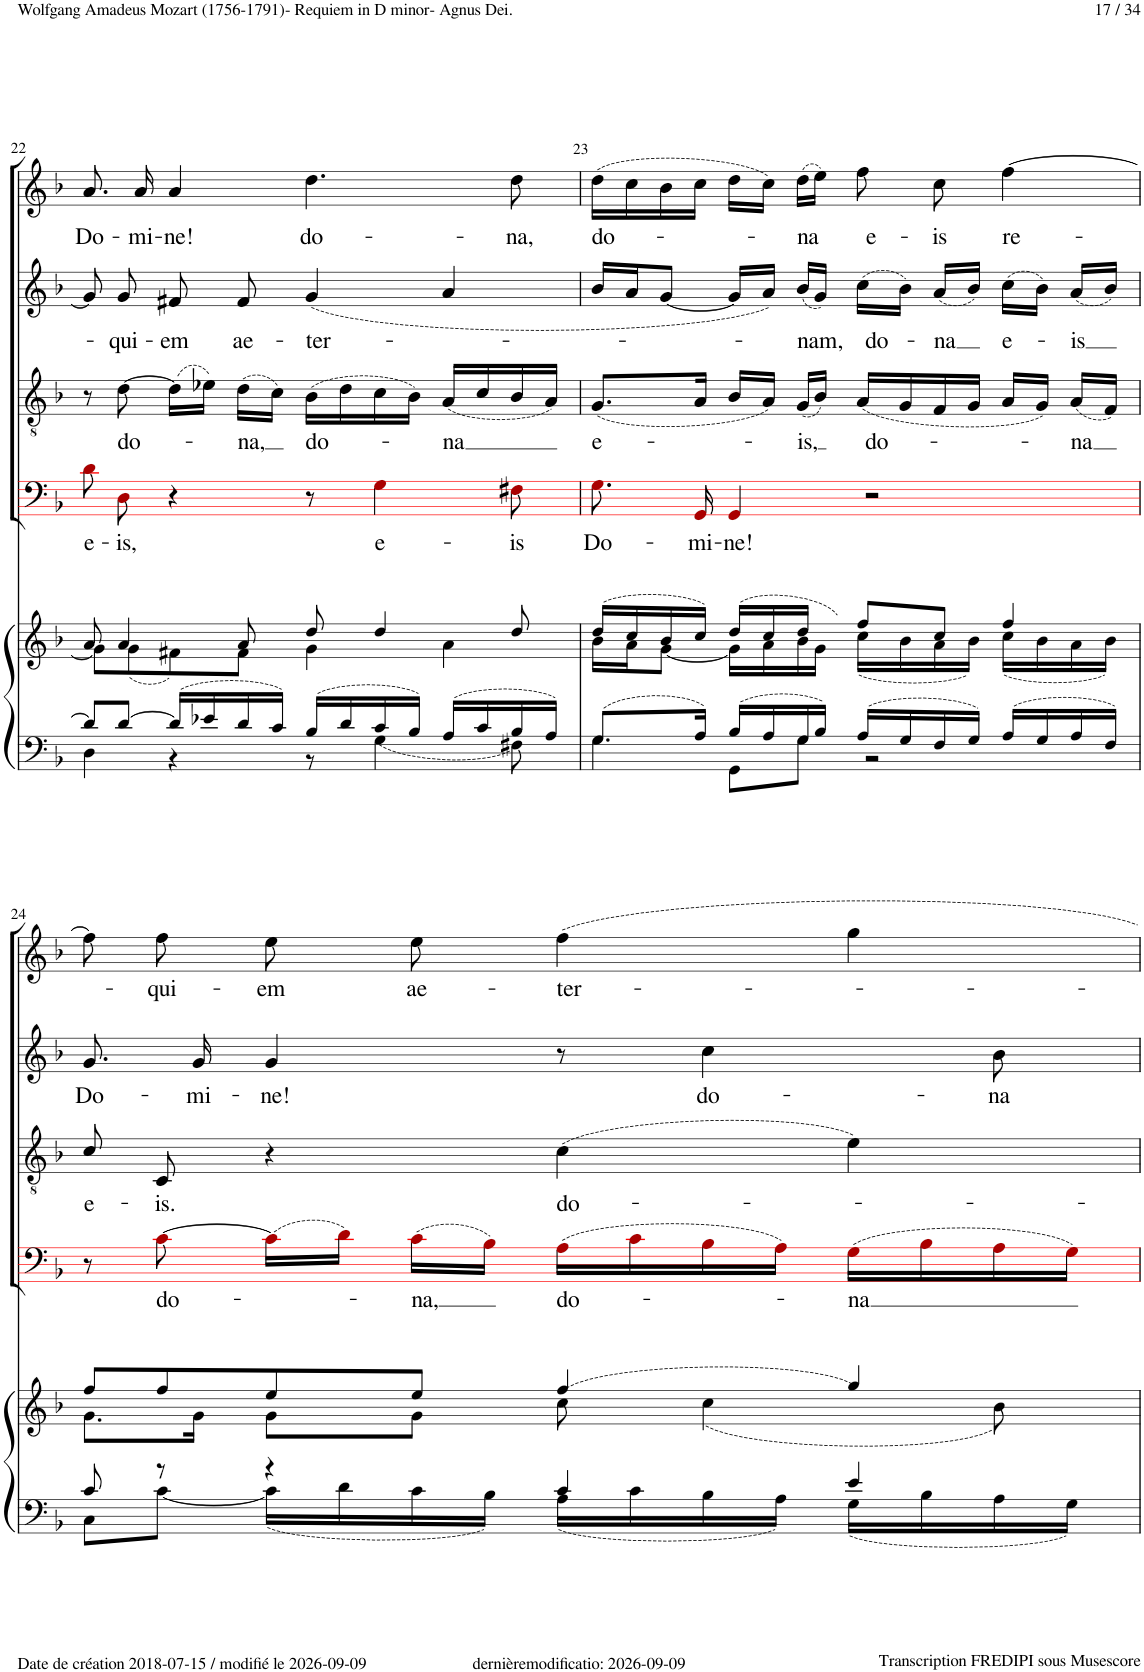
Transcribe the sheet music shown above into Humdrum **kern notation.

**kern	**kern	**kern	**text	**kern	**text	**kern	**text	**kern	**text
*part5	*part5	*part4	*part4	*part3	*part3	*part2	*part2	*part1	*part1
*staff6	*staff5	*staff4	*staff4	*staff3	*staff3	*staff2	*staff2	*staff1	*staff1
*I"Piano	*	*I"Basse	*	*I"Tenor	*	*I"Alto	*	*I"Soprano	*
*I'Pno	*	*	*	*	*	*	*	*	*
!!LO:PB:g=z
*clefF4	*clefG2	*clefF4	*	*clefGv2	*	*clefG2	*	*clefG2	*
*	*	*ITrd8c14	*	*	*	*	*	*	*
*k[b-]	*k[b-]	*k[b-]	*	*k[b-]	*	*k[b-]	*	*k[b-]	*
*M4/4	*M4/4	*M4/4	*	*M4/4	*	*M4/4	*	*M4/4	*
*met(c)	*met(c)	*met(c)	*	*met(c)	*	*met(c)	*	*met(c)	*
=22	=22	=22	=22	=22	=22	=22	=22	=22	=22
*^	*^	*	*	*	*	*	*	*	*
!	!	!	!	!	!LO:LY:b	!	!	!	!	!	!LO:LY:b
8d/L]	4D\	8a/	8g\L]	8d!i\	e-	8r	.	8g!/]	.	8.a!/	Do-
!	!	!	!	!	!LO:LY:b	!	!LO:LY:b	!	!LO:LY:b	!	!
[8d/J	.	4a/	(8g\	8D!i\	-is,	[8d!\	do-	8g!/	-qui-	.	.
!	!	!	!	!	!	!	!	!	!	!	!LO:LY:b
.	.	.	.	.	.	.	.	.	.	16a!/	-mi-
!	!	!	!	!	!	!	!	!	!LO:LY:b	!	!LO:LY:b
16d/LL]	4r	.	8f#X\)	4r	.	(16d!\LL]	.	8f#X!/	-em	4a!/	-ne!
16e-X/	.	.	.	.	.	16e-X!\JJ)	.	.	.	.	.
!	!	!	!	!	!	!	!LO:LY:b	!	!LO:LY:b	!	!
16d/	.	8a/	8f#\J	.	.	(16d!\LL	-na,	8f#!/	ae-	.	.
16c/JJ	.	.	.	.	.	16c!\JJ)	.	.	.	.	.
!	!	!	!	!	!	!	!LO:LY:b	!	!LO:LY:b	!	!LO:LY:b
16B-/LL	8r	8dd/	4g\	8r	.	(16B-!\LL	do-	(4g!/	-ter-	4.dd!\	do-
16d/	.	.	.	.	.	16d!\	.	.	.	.	.
!	!	!	!	!	!LO:LY:b	!	!	!	!	!	!
16c/	4G\	4dd/	.	4G!i\	e-	16c!\	.	.	.	.	.
16B-/JJ	.	.	.	.	.	16B-!\JJ)	.	.	.	.	.
!	!	!	!	!	!	!	!LO:LY:b	!	!	!	!
16A/LL	.	.	4a\	.	.	(16A!/LL	-na	4a!/	.	.	.
16c/	.	.	.	.	.	16c!/	.	.	.	.	.
!	!	!	!	!	!LO:LY:b	!	!	!	!	!	!LO:LY:b
16B-/	8F#X\	8dd/	.	8F#X!i\	-is	16B-!/	.	.	.	8dd!\	-na,
16A/JJ	.	.	.	.	.	16A!/JJ)	.	.	.	.	.
=23	=23	=23	=23	=23	=23	=23	=23	=23	=23	=23	=23
!LO:N:head=solid	!	!	!	!	!LO:LY:b	!	!LO:LY:b	!	!	!	!LO:LY:b
8.G/L	4G\	(16dd/LL	16b-\LL	8.G!i\	Do-	(8.G!/L	e-	16b-!/LL	.	(16dd!\LL	do-
.	.	16cc/	16a\J	.	.	.	.	16a!/J	.	16cc!\	.
.	.	16b-/	[8g\J	.	.	.	.	[8g!/J	.	16b-!\	.
!	!	!	!	!	!LO:LY:b	!	!	!	!	!	!
16A/Jk	.	16cc/JJ)	.	16GG!i/	-mi-	16A!/Jk	.	.	.	16cc!\JJ	.
!	!	!	!	!	!LO:LY:b	!	!	!	!	!	!
16B-/LL	8GG\L	(16dd/LL	16g\LL]	4GG!i/	-ne!	16B-!/LL	.	16g!/LL]	.	16dd!\LL	.
16A/	.	16cc/	16a\	.	.	16A!/JJ)	.	16a!/JJ)	.	16cc!\JJ)	.
!	!	!	!	!	!	!	!LO:LY:b	!	!LO:LY:b	!	!LO:LY:b
16G/	8G\J	16dd/JJ	16b-\	.	.	(16G!/LL	-is,	(16b-!/LL	-nam,	(16dd!\LL	-na
16B-/JJ	.	16ryy)	16g\JJ	.	.	16B-!/JJ)	.	16g!/JJ)	.	16ee!\JJ)	.
!	!	!	!	!	!	!	!LO:LY:b	!	!LO:LY:b	!	!LO:LY:b
16A/LL	2r	8ff/L	(16cc\LL	2r	.	(16A!/LL	do-	(16cc!\LL	do-	8ff!\	e-
16G/	.	.	16b-\	.	.	16G!/	.	16b-!\JJ)	.	.	.
!	!	!	!	!	!	!	!	!	!LO:LY:b	!	!LO:LY:b
16F/	.	8cc/J	16a\	.	.	16F!/	.	(16a!/LL	-na	8cc!\	-is
16G/JJ	.	.	16b-\JJ)	.	.	16G!/JJ	.	16b-!/JJ)	.	.	.
!	!	!	!	!	!	!	!	!	!LO:LY:b	!	!LO:LY:b
16A/LL	.	4ff/	(16cc\LL	.	.	16A!/LL	.	(16cc!\LL	e-	[4ff!\	re-
16G/	.	.	16b-\	.	.	16G!/JJ)	.	16b-!\JJ)	.	.	.
!	!	!	!	!	!	!	!LO:LY:b	!	!LO:LY:b	!	!
16A/	.	.	16a\	.	.	(16A!/LL	-na	(16a!/LL	-is	.	.
16F/JJ	.	.	16b-\JJ)	.	.	16F!/JJ)	.	16b-!/JJ)	.	.	.
!!LO:LB:g=z
=24	=24	=24	=24	=24	=24	=24	=24	=24	=24	=24	=24
!	!	!	!	!	!	!	!LO:LY:b	!	!LO:LY:b	!	!
8c/	8C\L	8ff/L	8.g\L	8r	.	8c!/	e-	8.g!/	Do-	8ff!\]	.
!	!	!	!	!	!LO:LY:b	!	!LO:LY:b	!	!	!	!LO:LY:b
8r	[8c\J	8ff/	.	[8c!i\	do-	8C!/	-is.	.	.	8ff!\	-qui-
!	!	!	!	!	!	!	!	!	!LO:LY:b	!	!
.	.	.	16g\Jk	.	.	.	.	16g!/	-mi-	.	.
!	!	!	!	!	!	!	!	!	!LO:LY:b	!	!LO:LY:b
4r	16c\LL]	8ee/	8g\L	(16c!i\LL]	.	4r	.	4g!/	-ne!	8ee!\	-em
.	16d\	.	.	16d!i\JJ)	.	.	.	.	.	.	.
!	!	!	!	!	!LO:LY:b	!	!	!	!	!	!LO:LY:b
.	16c\	8ee/J	8g\J	(16c!i\LL	-na,	.	.	.	.	8ee!\	ae-
.	16B-\JJ	.	.	16B-!i\JJ)	.	.	.	.	.	.	.
!	!	!	!	!	!LO:LY:b	!	!LO:LY:b	!	!	!	!LO:LY:b
4c/	16A\LL	(4ff/	8cc\	(16A!i\LL	do-	(4c!\	do-	8r	.	4ff!\	-ter-
.	16c\	.	.	16c!i\	.	.	.	.	.	.	.
!	!	!	!	!	!	!	!	!	!LO:LY:b	!	!
.	16B-\	.	(4cc\	16B-!i\	.	.	.	4cc!\	do-	.	.
.	16A\JJ	.	.	16A!i\JJ)	.	.	.	.	.	.	.
!	!	!	!	!	!LO:LY:b	!	!	!	!	!	!
4e/	16G\LL	4gg/)	.	(16G!i\LL	-na	4e!\)	.	.	.	4gg!\	.
.	16B-\	.	.	16B-!i\	.	.	.	.	.	.	.
!	!	!	!	!	!	!	!	!	!LO:LY:b	!	!
.	16A\	.	8b-\)	16A!i\	.	.	.	8b-!\	-na	.	.
.	16G\JJ	.	.	16G!i\JJ)	.	.	.	.	.	.	.
*v	*v	*	*	*	*	*	*	*	*	*	*
*	*v	*v	*	*	*	*	*	*	*	*
=	=	=	=	=	=	=	=	=	=
*-	*-	*-	*-	*-	*-	*-	*-	*-	*-
